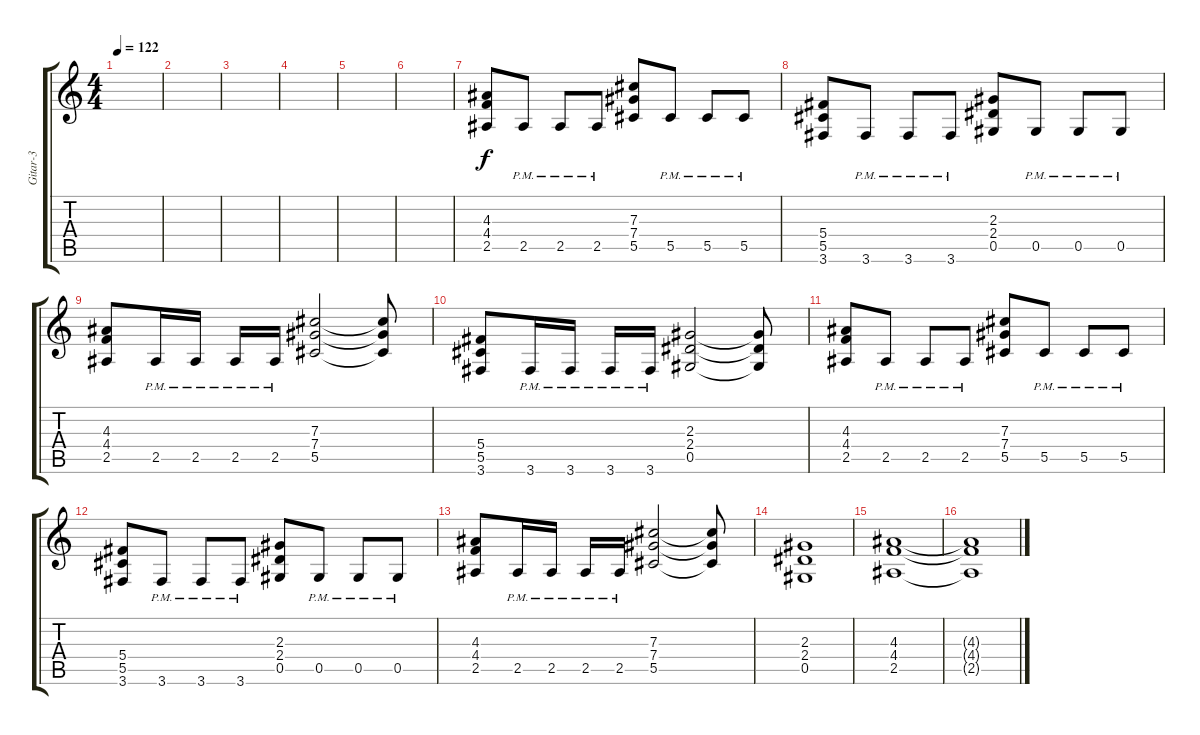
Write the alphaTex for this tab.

\track ("Gitar-3" "Gitar-3") {instrument overdrivenguitar}
\staff {score tabs}
\tuning (Eb4 Bb3 Gb3 Db3 Ab2 Eb2) {hide}
\ts (4 4)
\tempo 122
\clef g2
\ks c
|
|
|
|
|
|
(4.3 4.4 2.5).8 2.5{pm}.8 2.5{pm}.8 2.5{pm}.8 (7.3 7.4 5.5).8 5.5{pm}.8 5.5{pm}.8 5.5{pm}.8 |
(5.4 5.5 3.6).8 3.6{pm}.8 3.6{pm}.8 3.6{pm}.8 (2.3 2.4 0.5).8 0.5{pm}.8 0.5{pm}.8 0.5{pm}.8 |
(4.3 4.4 2.5).8 2.5{pm}.16 2.5{pm}.16 2.5{pm}.16 2.5{pm}.16 (7.3 7.4 5.5).2 (7.3{t} 7.4{t} 5.5{t}).8 |
(5.4 5.5 3.6).8 3.6{pm}.16 3.6{pm}.16 3.6{pm}.16 3.6{pm}.16 (2.3 2.4 0.5).2 (2.3{t} 2.4{t} 0.5{t}).8 |
(4.3 4.4 2.5).8 2.5{pm}.8 2.5{pm}.8 2.5{pm}.8 (7.3 7.4 5.5).8 5.5{pm}.8 5.5{pm}.8 5.5{pm}.8 |
(5.4 5.5 3.6).8 3.6{pm}.8 3.6{pm}.8 3.6{pm}.8 (2.3 2.4 0.5).8 0.5{pm}.8 0.5{pm}.8 0.5{pm}.8 |
(4.3 4.4 2.5).8 2.5{pm}.16 2.5{pm}.16 2.5{pm}.16 2.5{pm}.16 (7.3 7.4 5.5).2 (7.3{t} 7.4{t} 5.5{t}).8 |
(2.3 2.4 0.5).1 |
(4.3 4.4 2.5).1 |
(4.3{t} 4.4{t} 2.5{t}).1
